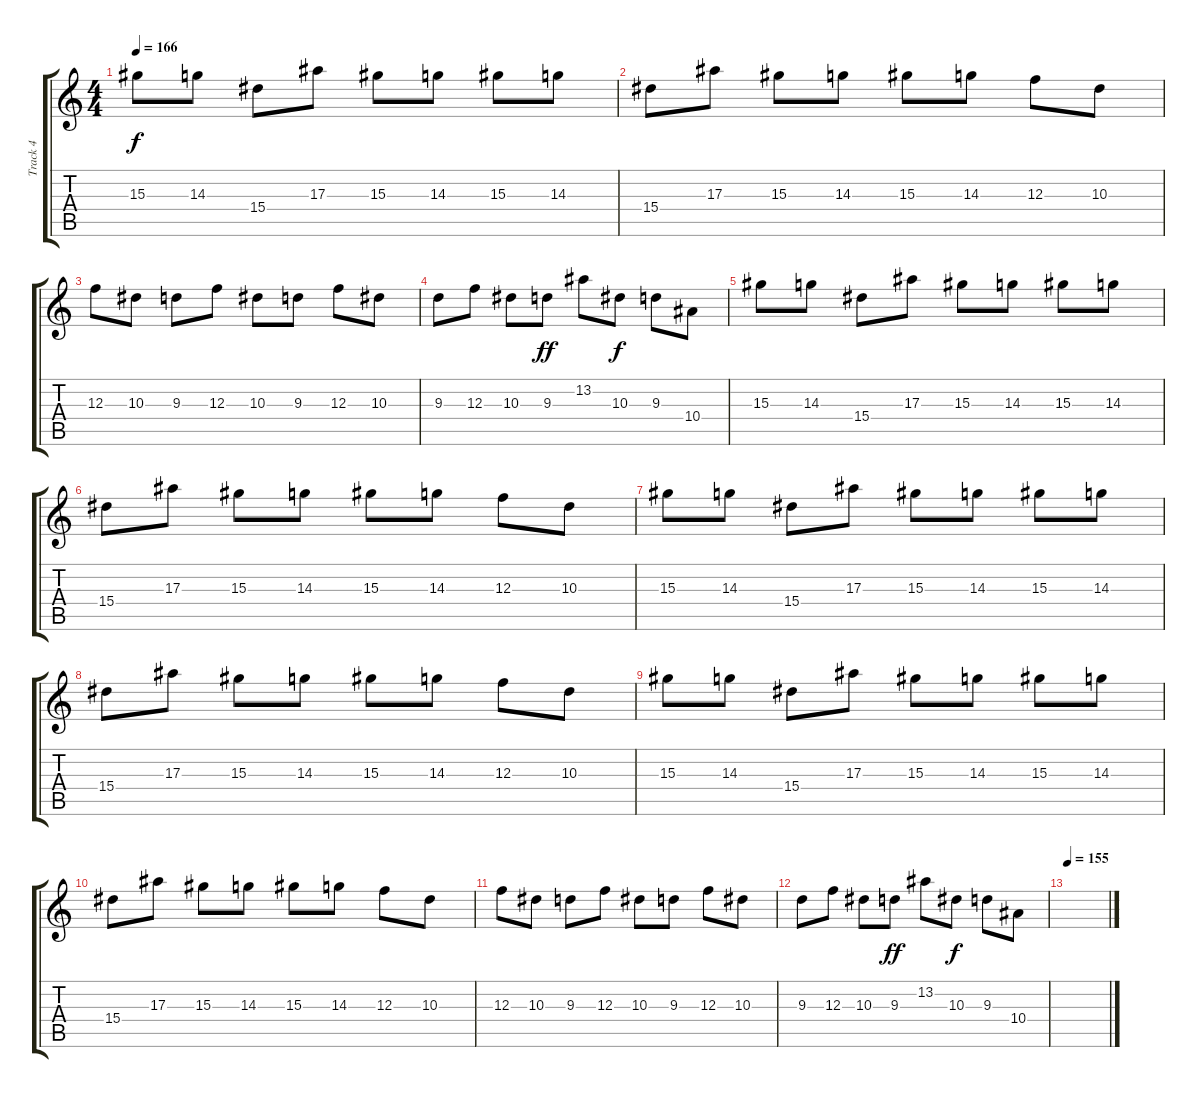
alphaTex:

\track ("Track 4" "Track 4") {instrument lead2sawtooth}
\staff {score tabs}
\tuning (D5 A4 F4 C4 G3 C3) {hide}
\ts (4 4)
\tempo 166
\clef g2
\ks c
15.3.8{dy f} 14.3.8 15.4.8 17.3.8 15.3.8 14.3.8 15.3.8 14.3.8 |
15.4.8 17.3.8 15.3.8 14.3.8 15.3.8 14.3.8 12.3.8 10.3.8 |
12.3.8 10.3.8 9.3.8 12.3.8 10.3.8 9.3.8 12.3.8 10.3.8 |
9.3.8 12.3.8 10.3.8 9.3.8{dy ff} 13.2.8 10.3.8{dy f} 9.3.8 10.4.8 |
15.3.8 14.3.8 15.4.8 17.3.8 15.3.8 14.3.8 15.3.8 14.3.8 |
15.4.8 17.3.8 15.3.8 14.3.8 15.3.8 14.3.8 12.3.8 10.3.8 |
15.3.8 14.3.8 15.4.8 17.3.8 15.3.8 14.3.8 15.3.8 14.3.8 |
15.4.8 17.3.8 15.3.8 14.3.8 15.3.8 14.3.8 12.3.8 10.3.8 |
15.3.8 14.3.8 15.4.8 17.3.8 15.3.8 14.3.8 15.3.8 14.3.8 |
15.4.8 17.3.8 15.3.8 14.3.8 15.3.8 14.3.8 12.3.8 10.3.8 |
12.3.8 10.3.8 9.3.8 12.3.8 10.3.8 9.3.8 12.3.8 10.3.8 |
9.3.8 12.3.8 10.3.8 9.3.8{dy ff} 13.2.8 10.3.8{dy f} 9.3.8 10.4.8 |
\tempo 155
